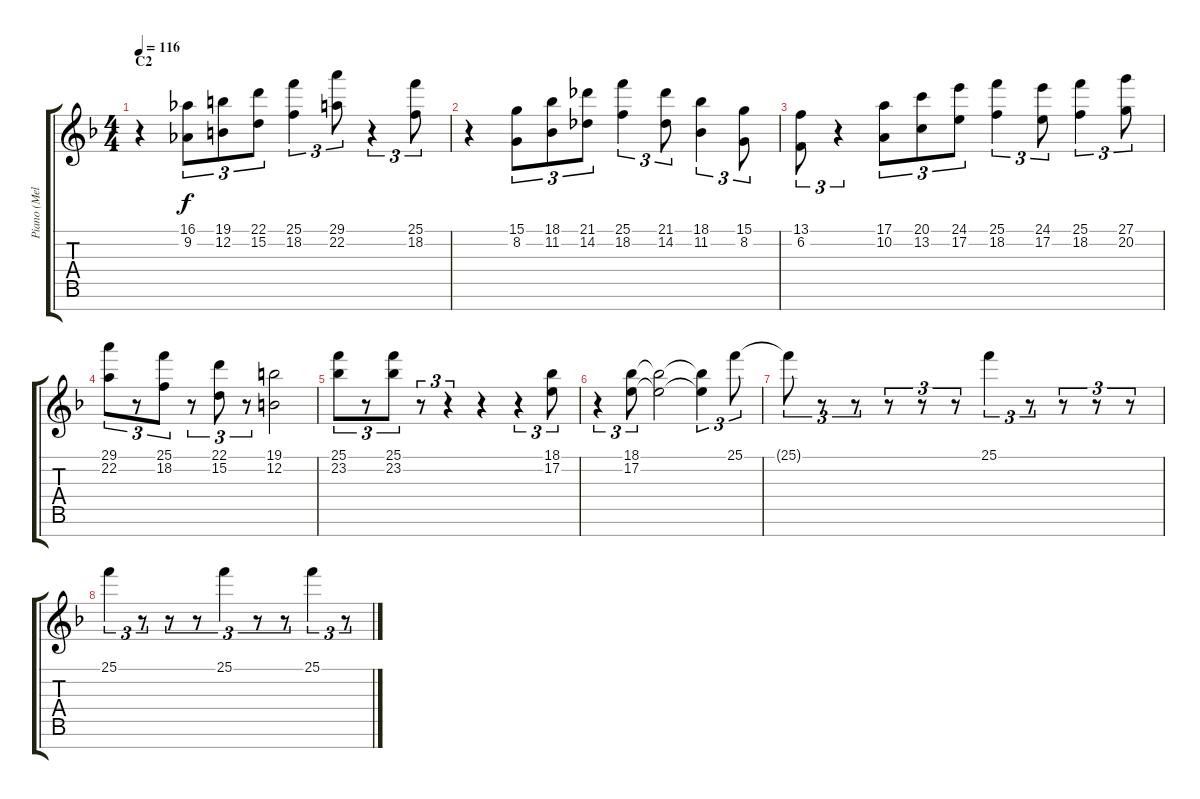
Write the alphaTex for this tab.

\track ("Piano (Melody)" "Piano (Mel") {instrument acousticgrandpiano}
\staff {score tabs}
\tuning (E4 B3 G3 D3 A2 E2 B1) {hide}
\ts (4 4)
\section ("" "C2")
\tempo 116
\clef g2
\ks f
r.4{dy f} (16.1 9.2).8{tu (3 2)} (19.1 12.2).8{tu (3 2)} (22.1 15.2).8{tu (3 2)} (25.1 18.2).4{tu (3 2)} (29.1 22.2).8{tu (3 2)} r.4{tu (3 2)} (25.1 18.2).8{tu (3 2)} |
r.4 (15.1 8.2).8{tu (3 2)} (18.1 11.2).8{tu (3 2)} (21.1 14.2).8{tu (3 2)} (25.1 18.2).4{tu (3 2)} (21.1 14.2).8{tu (3 2)} (18.1 11.2).4{tu (3 2)} (15.1 8.2).8{tu (3 2)} |
(13.1 6.2).8{tu (3 2)} r.4{tu (3 2)} (17.1 10.2).8{tu (3 2)} (20.1 13.2).8{tu (3 2)} (24.1 17.2).8{tu (3 2)} (25.1 18.2).4{tu (3 2)} (24.1 17.2).8{tu (3 2)} (25.1 18.2).4{tu (3 2)} (27.1 20.2).8{tu (3 2)} |
(29.1 22.2).8{tu (3 2)} r.8{tu (3 2)} (25.1 18.2).8{tu (3 2)} r.8{tu (3 2)} (22.1 15.2).8{tu (3 2)} r.8{tu (3 2)} (19.1 12.2).2 |
(25.1 23.2).8{tu (3 2)} r.8{tu (3 2)} (25.1 23.2).8{tu (3 2)} r.8{tu (3 2)} r.4{tu (3 2)} r.4 r.4{tu (3 2)} (18.1 17.2).8{tu (3 2)} |
r.4{tu (3 2)} (18.1 17.2).8{tu (3 2)} (18.1{t} 17.2{t}).2 (18.1{t} 17.2{t}).4{tu (3 2)} 25.1.8{tu (3 2)} |
25.1{t}.8{tu (3 2)} r.8{tu (3 2)} r.8{tu (3 2)} r.8{tu (3 2)} r.8{tu (3 2)} r.8{tu (3 2)} 25.1.4{tu (3 2)} r.8{tu (3 2)} r.8{tu (3 2)} r.8{tu (3 2)} r.8{tu (3 2)} |
25.1.4{tu (3 2)} r.8{tu (3 2)} r.8{tu (3 2)} r.8{tu (3 2)} 25.1.4{tu (3 2)} r.8{tu (3 2)} r.8{tu (3 2)} 25.1.4{tu (3 2)} r.8{tu (3 2)}
